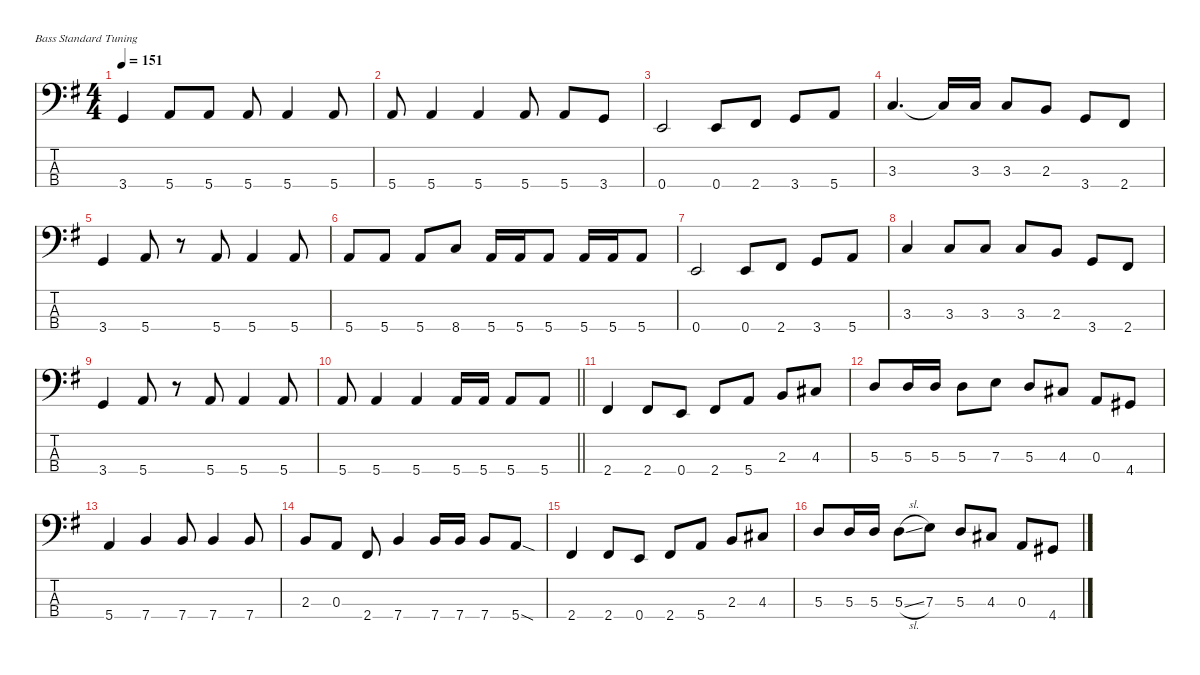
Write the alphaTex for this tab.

\defaultSystemsLayout 4
\hideDynamics
\bracketExtendMode nobrackets
\singleTrackTrackNamePolicy hidden
\multiTrackTrackNamePolicy hidden
\otherSystemsTrackNameOrientation horizontal
\track ("Cliff Burton" "el.bs.") {instrument electricbassfinger}
\staff {score tabs}
\tuning (G2 D2 A1 E1)
\ts (4 4)
\tempo 151
\clef f4
\ks eminor
3.4{acc forcenatural}.4{dy f beam Up} 5.4{acc forcenatural}.8{beam Up} 5.4{acc forcenatural}.8{beam Up} 5.4{acc forcenatural}.8{beam Up} 5.4{acc forcenatural}.4{beam Up} 5.4{acc forcenatural}.8{beam Up} |
5.4{acc forcenatural}.8{beam Up} 5.4{acc forcenatural}.4{beam Up} 5.4{acc forcenatural}.4{beam Up} 5.4{acc forcenatural}.8{beam Up} 5.4{acc forcenatural}.8{beam Up} 3.4{acc forcenatural}.8{beam Up} |
0.4{acc forcenatural}.2{beam Up} 0.4{acc forcenatural}.8{beam Up} 2.4{acc #}.8{beam Up} 3.4{acc forcenatural}.8{beam Up} 5.4{acc forcenatural}.8{beam Up} |
3.3{acc forcenatural}.4{d beam Up} 3.3{t acc forcenatural}.16{beam Up} 3.3{acc forcenatural}.16{beam Up} 3.3{acc forcenatural}.8{beam Up} 2.3{acc forcenatural}.8{beam Up} 3.4{acc forcenatural}.8{beam Up} 2.4{acc #}.8{beam Up} |
3.4{acc forcenatural}.4{beam Up} 5.4{acc forcenatural}.8{beam Up} r.8{beam Up} 5.4{acc forcenatural}.8{beam Up} 5.4{acc forcenatural}.4{beam Up} 5.4{acc forcenatural}.8{beam Up} |
5.4{acc forcenatural}.8{beam Up} 5.4{acc forcenatural}.8{beam Up} 5.4{acc forcenatural}.8{beam Up} 8.4{acc forcenatural}.8{beam Up} 5.4{acc forcenatural}.16{beam Up} 5.4{acc forcenatural}.16{beam Up} 5.4{acc forcenatural}.8{beam Up} 5.4{acc forcenatural}.16{beam Up} 5.4{acc forcenatural}.16{beam Up} 5.4{acc forcenatural}.8{beam Up} |
0.4{acc forcenatural}.2{beam Up} 0.4{acc forcenatural}.8{beam Up} 2.4{acc #}.8{beam Up} 3.4{acc forcenatural}.8{beam Up} 5.4{acc forcenatural}.8{beam Up} |
3.3{acc forcenatural}.4{beam Up} 3.3{acc forcenatural}.8{beam Up} 3.3{acc forcenatural}.8{beam Up} 3.3{acc forcenatural}.8{beam Up} 2.3{acc forcenatural}.8{beam Up} 3.4{acc forcenatural}.8{beam Up} 2.4{acc #}.8{beam Up} |
3.4{acc forcenatural}.4{beam Up} 5.4{acc forcenatural}.8{beam Up} r.8{beam Up} 5.4{acc forcenatural}.8{beam Up} 5.4{acc forcenatural}.4{beam Up} 5.4{acc forcenatural}.8{beam Up} |
\barLineRight lightlight
5.4{acc forcenatural}.8{beam Up} 5.4{acc forcenatural}.4{beam Up} 5.4{acc forcenatural}.4{beam Up} 5.4{acc forcenatural}.16{beam Up} 5.4{acc forcenatural}.16{beam Up} 5.4{acc forcenatural}.8{beam Up} 5.4{acc forcenatural}.8{beam Up} |
2.4{acc #}.4{beam Up} 2.4{acc #}.8{beam Up} 0.4{acc forcenatural}.8{beam Up} 2.4{acc #}.8{beam Up} 5.4{acc forcenatural}.8{beam Up} 2.3{acc forcenatural}.8{beam Up} 4.3{acc #}.8{beam Up} |
5.3{acc forcenatural}.8{beam Up} 5.3{acc forcenatural}.16{beam Up} 5.3{acc forcenatural}.16{beam Up} 5.3{acc forcenatural}.8{beam Down} 7.3{acc forcenatural}.8{beam Down} 5.3{acc forcenatural}.8{beam Up} 4.3{acc #}.8{beam Up} 0.3{acc forcenatural}.8{beam Up} 4.4{acc #}.8{beam Up} |
5.4{acc forcenatural}.4{beam Up} 7.4{acc forcenatural}.4{beam Up} 7.4{acc forcenatural}.8{beam Up} 7.4{acc forcenatural}.4{beam Up} 7.4{acc forcenatural}.8{beam Up} |
2.3{acc forcenatural}.8{beam Up} 0.3{acc forcenatural}.8{beam Up} 2.4{acc #}.8{beam Up} 7.4{acc forcenatural}.4{beam Up} 7.4{acc forcenatural}.16{beam Up} 7.4{acc forcenatural}.16{beam Up} 7.4{acc forcenatural}.8{beam Up} 5.4{sod acc forcenatural}.8{beam Up} |
2.4{acc #}.4{beam Up} 2.4{acc #}.8{beam Up} 0.4{acc forcenatural}.8{beam Up} 2.4{acc #}.8{beam Up} 5.4{acc forcenatural}.8{beam Up} 2.3{acc forcenatural}.8{beam Up} 4.3{acc #}.8{beam Up} |
5.3{acc forcenatural}.8{beam Up} 5.3{acc forcenatural}.16{beam Up} 5.3{acc forcenatural}.16{beam Up} 5.3{sl acc forcenatural}.8{beam Down} 7.3{acc forcenatural}.8{beam Down} 5.3{acc forcenatural}.8{beam Up} 4.3{acc #}.8{beam Up} 0.3{acc forcenatural}.8{beam Up} 4.4{acc #}.8{beam Up}
